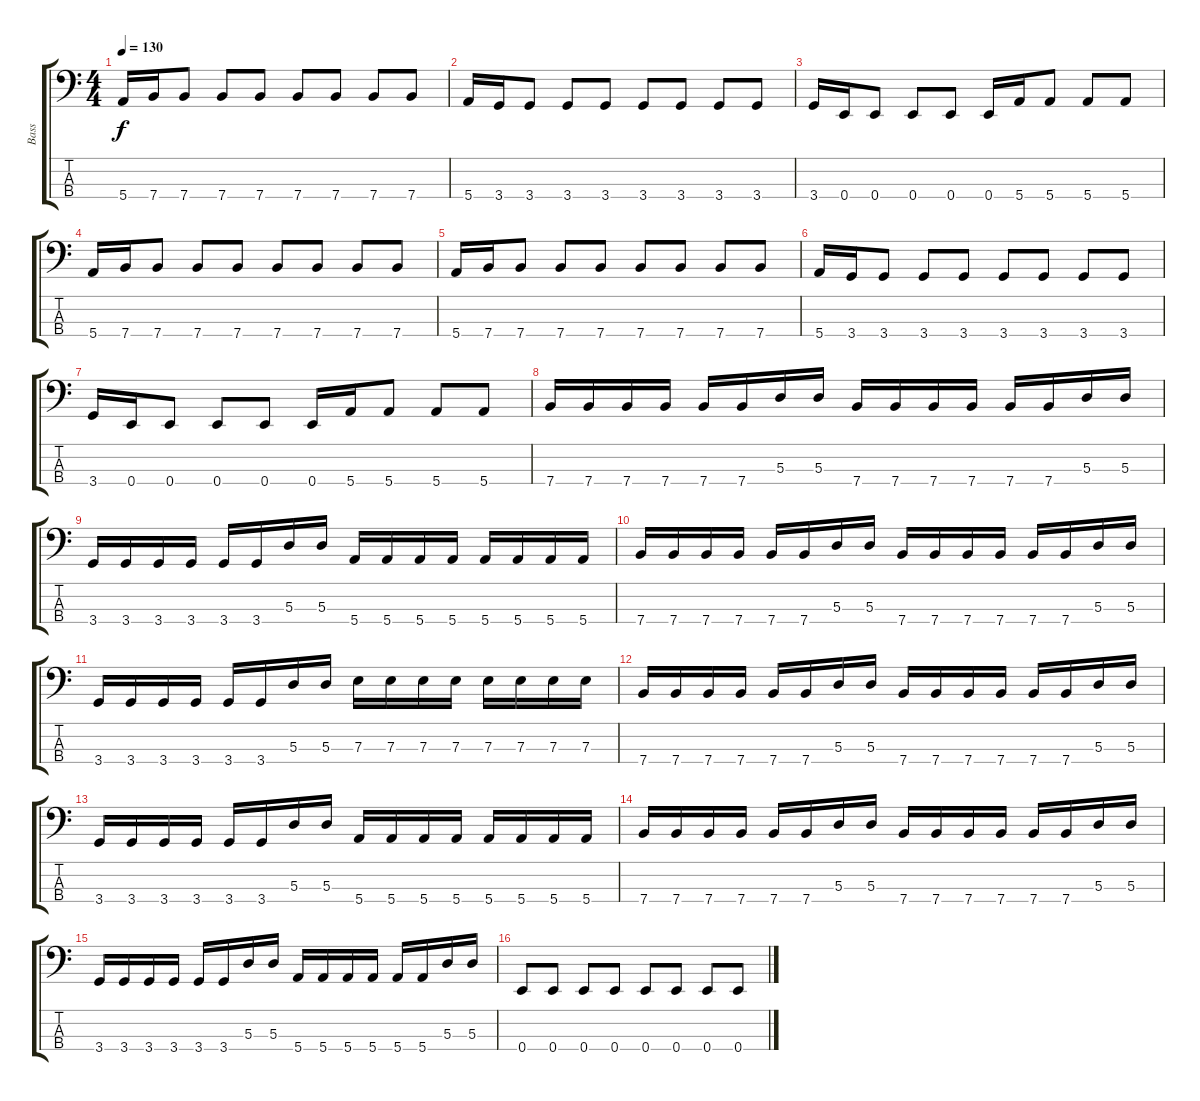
\track ("Bass" "Bass") {instrument electricbasspick}
\staff {score tabs}
\tuning (G2 D2 A1 E1) {hide}
\ts (4 4)
\tempo 130
\clef f4
\ks c
5.4.16{dy f} 7.4.16 7.4.8 7.4.8 7.4.8 7.4.8 7.4.8 7.4.8 7.4.8 |
5.4.16 3.4.16 3.4.8 3.4.8 3.4.8 3.4.8 3.4.8 3.4.8 3.4.8 |
3.4.16 0.4.16 0.4.8 0.4.8 0.4.8 0.4.16 5.4.16 5.4.8 5.4.8 5.4.8 |
5.4.16 7.4.16 7.4.8 7.4.8 7.4.8 7.4.8 7.4.8 7.4.8 7.4.8 |
5.4.16 7.4.16 7.4.8 7.4.8 7.4.8 7.4.8 7.4.8 7.4.8 7.4.8 |
5.4.16 3.4.16 3.4.8 3.4.8 3.4.8 3.4.8 3.4.8 3.4.8 3.4.8 |
3.4.16 0.4.16 0.4.8 0.4.8 0.4.8 0.4.16 5.4.16 5.4.8 5.4.8 5.4.8 |
7.4.16 7.4.16 7.4.16 7.4.16 7.4.16 7.4.16 5.3.16 5.3.16 7.4.16 7.4.16 7.4.16 7.4.16 7.4.16 7.4.16 5.3.16 5.3.16 |
3.4.16 3.4.16 3.4.16 3.4.16 3.4.16 3.4.16 5.3.16 5.3.16 5.4.16 5.4.16 5.4.16 5.4.16 5.4.16 5.4.16 5.4.16 5.4.16 |
7.4.16 7.4.16 7.4.16 7.4.16 7.4.16 7.4.16 5.3.16 5.3.16 7.4.16 7.4.16 7.4.16 7.4.16 7.4.16 7.4.16 5.3.16 5.3.16 |
3.4.16 3.4.16 3.4.16 3.4.16 3.4.16 3.4.16 5.3.16 5.3.16 7.3.16 7.3.16 7.3.16 7.3.16 7.3.16 7.3.16 7.3.16 7.3.16 |
7.4.16 7.4.16 7.4.16 7.4.16 7.4.16 7.4.16 5.3.16 5.3.16 7.4.16 7.4.16 7.4.16 7.4.16 7.4.16 7.4.16 5.3.16 5.3.16 |
3.4.16 3.4.16 3.4.16 3.4.16 3.4.16 3.4.16 5.3.16 5.3.16 5.4.16 5.4.16 5.4.16 5.4.16 5.4.16 5.4.16 5.4.16 5.4.16 |
7.4.16 7.4.16 7.4.16 7.4.16 7.4.16 7.4.16 5.3.16 5.3.16 7.4.16 7.4.16 7.4.16 7.4.16 7.4.16 7.4.16 5.3.16 5.3.16 |
3.4.16 3.4.16 3.4.16 3.4.16 3.4.16 3.4.16 5.3.16 5.3.16 5.4.16 5.4.16 5.4.16 5.4.16 5.4.16 5.4.16 5.3.16 5.3.16 |
0.4.8 0.4.8 0.4.8 0.4.8 0.4.8 0.4.8 0.4.8 0.4.8
